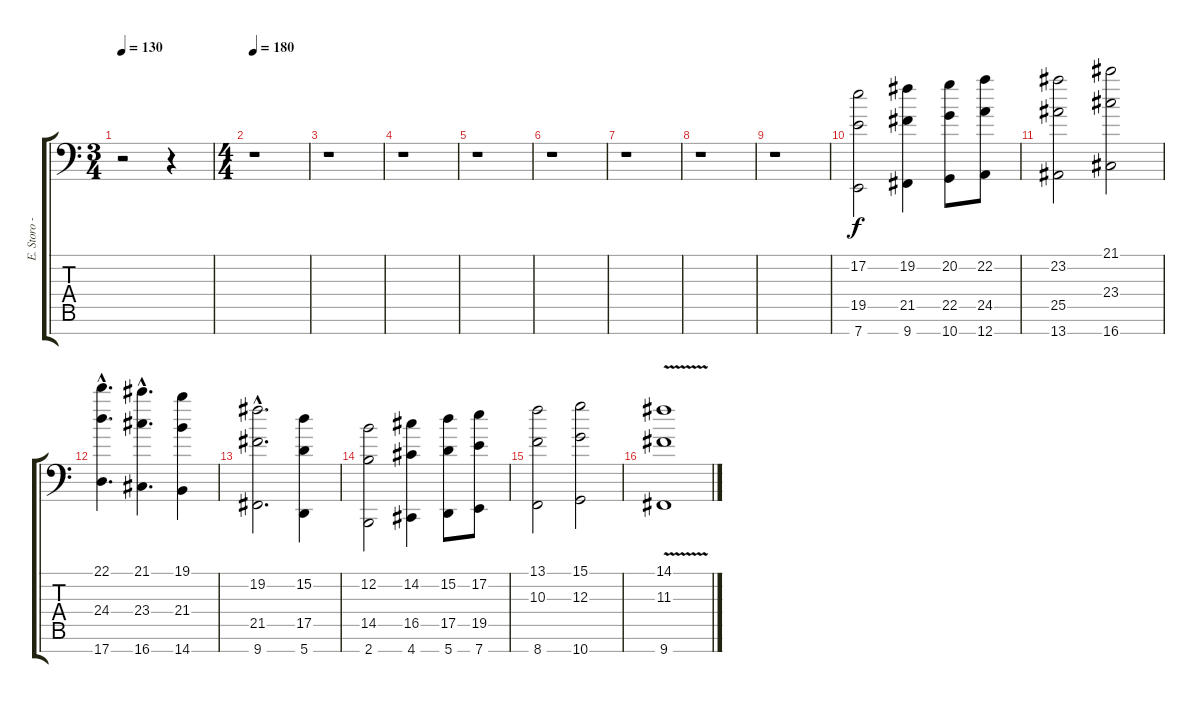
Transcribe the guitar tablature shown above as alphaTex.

\track ("E. Storo - Keyboard" "E. Storo -") {instrument choiraahs}
\staff {score tabs}
\tuning (E4 B3 G3 D3 A2 E2 A1) {hide}
\ts (3 4)
\tempo 130
\clef f4
\ks c
r.2{dy mp} r.4 |
\ts (4 4)
\tempo 180
r.1 |
r.1 |
r.1 |
r.1 |
r.1 |
r.1 |
r.1 |
r.1 |
(17.2 19.5 7.7).2{dy f volume 12 balance 11} (19.2 21.5 9.7).4 (20.2 22.5 10.7).8 (22.2 24.5 12.7).8 |
(23.2 25.5 13.7).2 (21.1 23.4 16.7).2 |
(22.1{hac} 24.4{hac} 17.7{hac}).4{d} (21.1{hac} 23.4{hac} 16.7{hac}).4{d} (19.1 21.4 14.7).4 |
(19.2{hac} 21.5{hac} 9.7{hac}).2{d} (15.2 17.5 5.7).4 |
(12.2 14.5 2.7).2 (14.2 16.5 4.7).4 (15.2 17.5 5.7).8 (17.2 19.5 7.7).8 |
(13.1 10.3 8.7).2 (15.1 12.3 10.7).2 |
(14.1 11.3{v} 9.7).1
